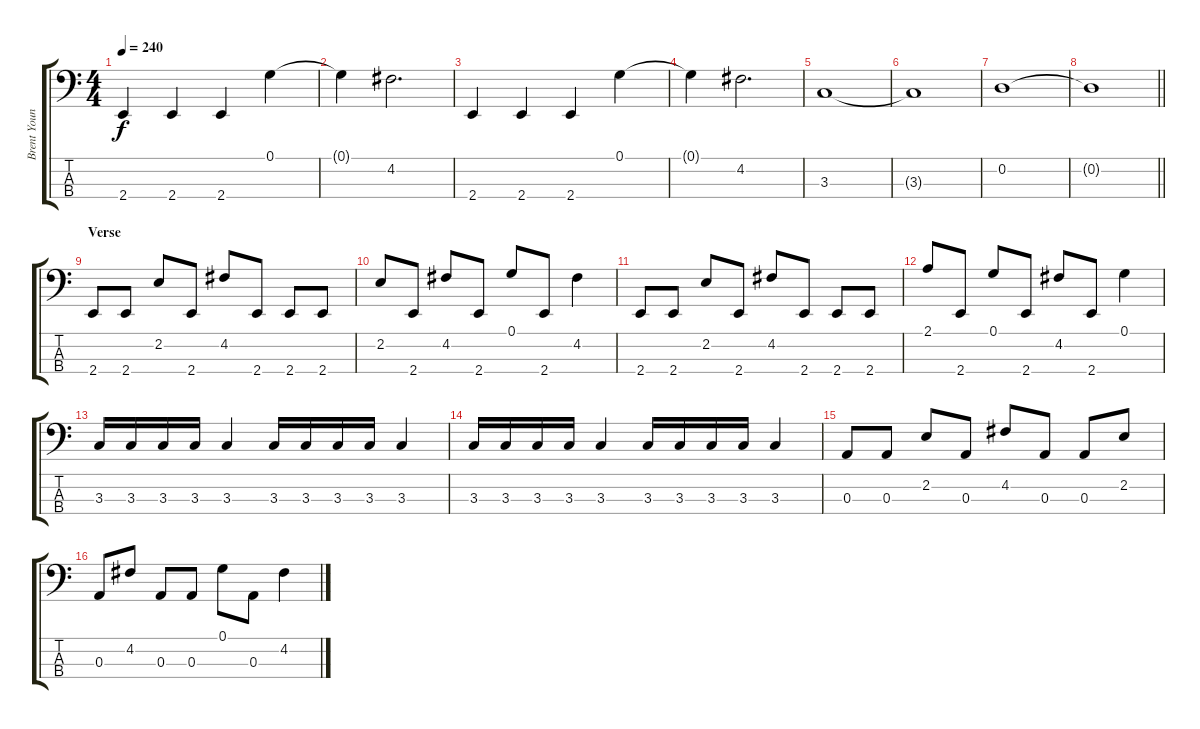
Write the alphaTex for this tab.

\track ("Brent Young" "Brent Youn") {instrument electricbasspick}
\staff {score tabs}
\tuning (G2 D2 A1 D1) {hide}
\ts (4 4)
\tempo 240
\clef f4
\ks c
2.4.4{dy f} 2.4.4 2.4.4 0.1.4 |
0.1{t}.4 4.2.2{d} |
2.4.4 2.4.4 2.4.4 0.1.4 |
0.1{t}.4 4.2.2{d} |
3.3.1 |
3.3{t}.1 |
0.2.1 |
\barLineRight lightlight
0.2{t}.1 |
\section ("" "Verse")
2.4.8 2.4.8 2.2.8 2.4.8 4.2.8 2.4.8 2.4.8 2.4.8 |
2.2.8 2.4.8 4.2.8 2.4.8 0.1.8 2.4.8 4.2.4 |
2.4.8 2.4.8 2.2.8 2.4.8 4.2.8 2.4.8 2.4.8 2.4.8 |
2.1.8 2.4.8 0.1.8 2.4.8 4.2.8 2.4.8 0.1.4 |
3.3.16 3.3.16 3.3.16 3.3.16 3.3.4 3.3.16 3.3.16 3.3.16 3.3.16 3.3.4 |
3.3.16 3.3.16 3.3.16 3.3.16 3.3.4 3.3.16 3.3.16 3.3.16 3.3.16 3.3.4 |
0.3.8 0.3.8 2.2.8 0.3.8 4.2.8 0.3.8 0.3.8 2.2.8 |
0.3.8 4.2.8 0.3.8 0.3.8 0.1.8 0.3.8 4.2.4
